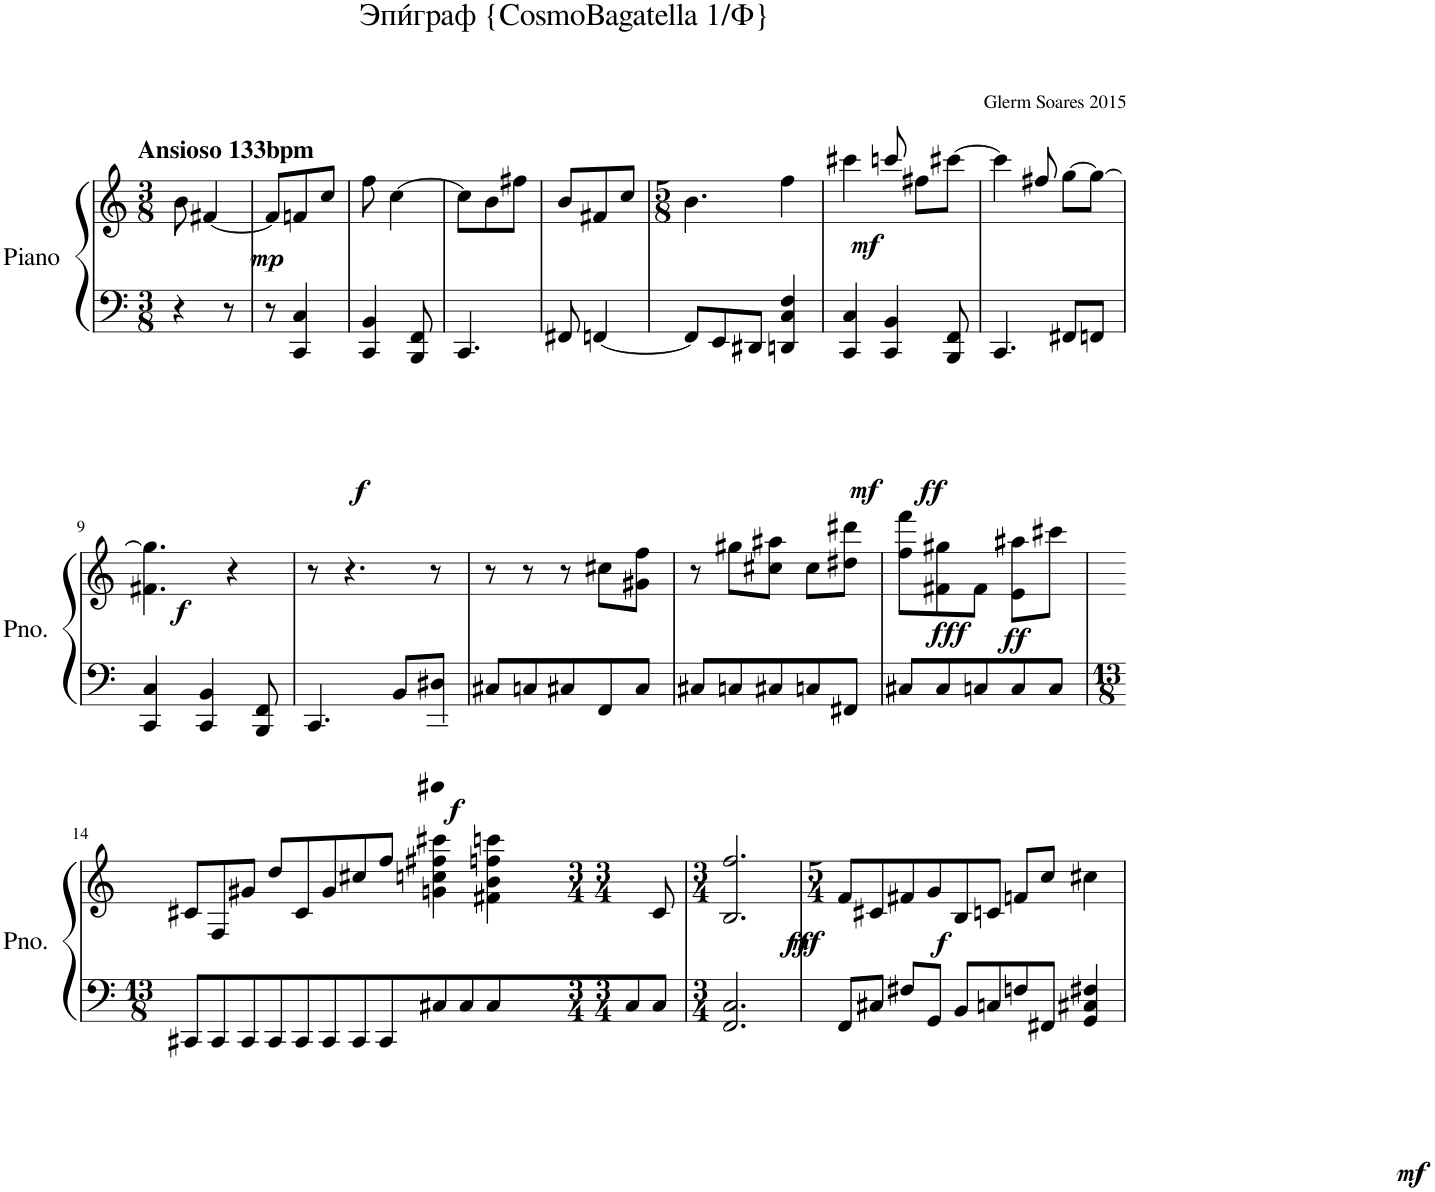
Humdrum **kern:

**kern	**kern	**dynam
*part1	*part1	*part1
*staff2	*staff1	*staff1/2
*I"Piano	*	*
*I'Pno.	*	*
*clefF4	*clefG2	*
*k[]	*k[]	*
*M3/8	*M3/8	*
=1	=1	=1
!	!LO:TX:a:B:t=Ansioso 133bpm	!
!	!	!LO:DY:b
4r	8b\	mp
.	[4f#X/	.
8r	.	.
=2	=2	=2
8r	8f#/L]	.
!	!	!LO:DY:b=2
4CC/ 4C/	8fn/	f
.	8cc/J	.
=3	=3	=3
4CC/ 4BB/	8ff\	.
.	[4cc\	.
8BBB/ 8FF/	.	.
=4	=4	=4
4.CC/	8cc\L]	.
.	8b\	.
.	8ff#X\J	.
=5	=5	=5
8FF#X/	8b/L	.
[4FFn/	8f#X/	.
.	8cc/J	.
=6	=6	=6
*	*M5/8	*
8FF/L]	4.b\	.
8EE/	.	.
8DD#X/J	.	.
!	!	!LO:DY:b=2
4DDn/ 4C/ 4F/	4ff\	ff
=7	=7	=7
!	!	!LO:DY:b=2
!	!	!LO:DY:n=1:b
4CC/ 4C/	4ccc#X\	mf mf
[8CC/ [8BB/	8cccn/	.
8ryy	8ff#X\L	.
8BBB/ 8FF/	[8ccc#X\J	.
=8	=8	=8
4.CC/	4ccc#\]	.
.	8ff#X/	.
8CC/] 8BB/]	[8gg\L	.
8FF#X/L	8gg\J_	.
8FFn/J	8ryy	.
!!LO:LB:g=z
=9	=9	=9
!	!	!LO:DY:b
4CC/ 4C/	4.f#X\ 4.gg\]	f
[8CC/ [8BB/	.	.
8ryy	4r	.
8BBB/ 8FF/	.	.
=10	=10	=10
4.CC/	8r	.
.	4.r	.
!	!	!LO:DY:b=2
8CC/] 8BB/]	.	f
8BB/L	8r	.
8CC#X/ 8D#X/J	8ryy	.
=11	=11	=11
8C#X/L	8r	.
8Cn/	8r	.
8C#X/	8r	.
8FF/	8cc#X\L	.
8C#/J	8g#X\ 8ff\J	.
=12	=12	=12
8C#X/L	8r	.
8Cn/	8gg#X\L	.
8C#X/	8cc#X\ 8aa#X\J	.
8Cn/	8cc#\L	.
!	!	!LO:DY:b
8FF#X/J	8dd#X\ 8ddd#X\J	ff
=13	=13	=13
!	!	!LO:DY:b
8C#X/L	8ff\ 8fff\L	fff
8C#/	8f#X\ 8gg#X\	.
8Cn/	8f#\J	.
8C/	8e\ 8aa#X\L	.
8C/J	8ccc#X\J	.
!!LO:LB:g=z
=14	=14	=14
*M13/8	*	*
8CC#X/L	8c#X/L	.
8CC#/	8F/	.
8CC#/	8g#X/J	.
8CC#/	8dd/L	.
8CC#/	8c#/	.
8CC#/	8g#/	.
8CC#/	8cc#X/	.
8CC#/	8ff/J	.
!	!	!LO:DY:b
8C#X/	4gn\ 4ccn\ 4ff#X\ 4ccc#X\	mf
8C#/	.	.
!	!	!LO:DY:b
8C#/	4f#X\ 4b\ 4ffn\ 4cccn\	f
8C#/	.	.
8C#/J	8c#/	.
=15	=15	=15
*M3/4	*M3/4	*
!	!	!LO:DY:b
2.FF/ 2.C/	2.B/ 2.ff/	ff
=16	=16	=16
*	*M5/4	*
8FF/L	8f/L	.
8C#X/J	8c#X/	.
8F#X/L	8f#X/	.
8GG/J	8g/	.
8BB/L	8B/	.
8Cn/	8cn/J	.
8Fn/	8fn/L	.
8FF#X/J	8cc/J	.
!	!	!LO:DY:b=2
4GG/ 4C#X/ 4F#X/	4cc#X\	mf
=	=	=
*-	*-	*-
